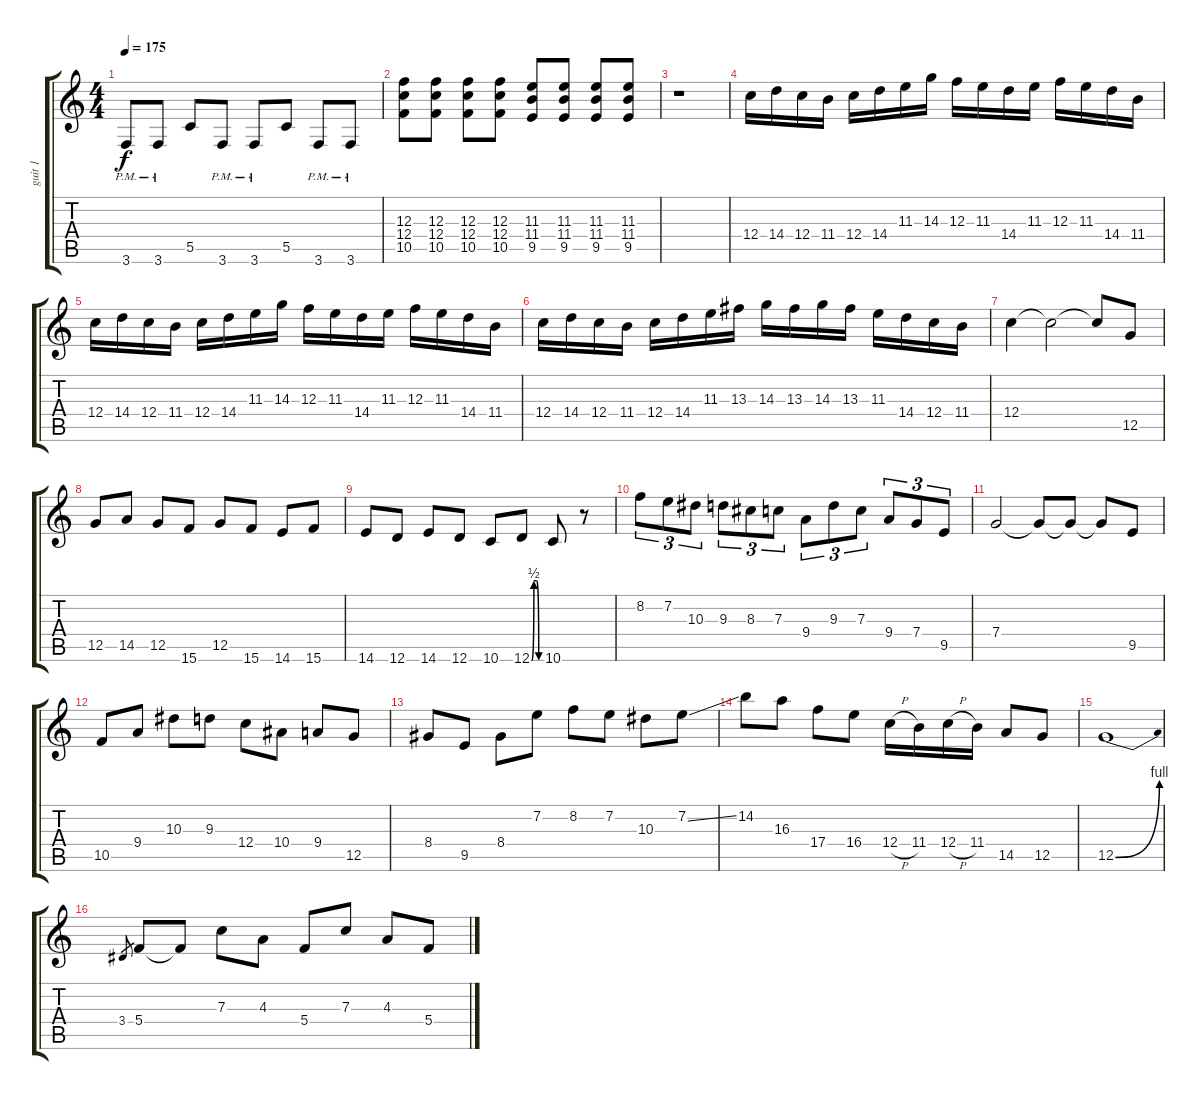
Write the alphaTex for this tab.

\track ("guit 1" "guit 1") {instrument overdrivenguitar}
\staff {score tabs}
\tuning (D4 A3 F3 C3 G2 D2) {hide}
\ts (4 4)
\tempo 175
\clef g2
\ks c
3.6{pm}.8{dy f} 3.6{pm}.8 5.5.8 3.6{pm}.8 3.6{pm}.8 5.5.8 3.6{pm}.8 3.6{pm}.8 |
(12.3 12.4 10.5).8 (12.3 12.4 10.5).8 (12.3 12.4 10.5).8 (12.3 12.4 10.5).8 (11.3 11.4 9.5).8 (11.3 11.4 9.5).8 (11.3 11.4 9.5).8 (11.3 11.4 9.5).8 |
r.1 |
12.4.16 14.4.16 12.4.16 11.4.16 12.4.16 14.4.16 11.3.16 14.3.16 12.3.16 11.3.16 14.4.16 11.3.16 12.3.16 11.3.16 14.4.16 11.4.16 |
12.4.16 14.4.16 12.4.16 11.4.16 12.4.16 14.4.16 11.3.16 14.3.16 12.3.16 11.3.16 14.4.16 11.3.16 12.3.16 11.3.16 14.4.16 11.4.16 |
12.4.16 14.4.16 12.4.16 11.4.16 12.4.16 14.4.16 11.3.16 13.3.16 14.3.16 13.3.16 14.3.16 13.3.16 11.3.16 14.4.16 12.4.16 11.4.16 |
12.4.4 12.4{t}.2 12.4{t}.8 12.5.8 |
12.5.8 14.5.8 12.5.8 15.6.8 12.5.8 15.6.8 14.6.8 15.6.8 |
14.6.8 12.6.8 14.6.8 12.6.8 10.6.8 12.6{be (custom 0 0 15 2 30 2 45 0 60 0)}.8 10.6.8 r.8 |
8.2.8{tu (3 2)} 7.2.8{tu (3 2)} 10.3.8{tu (3 2)} 9.3.8{tu (3 2)} 8.3.8{tu (3 2)} 7.3.8{tu (3 2)} 9.4.8{tu (3 2)} 9.3.8{tu (3 2)} 7.3.8{tu (3 2)} 9.4.8{tu (3 2)} 7.4.8{tu (3 2)} 9.5.8{tu (3 2)} |
7.4.2 7.4{t}.8 7.4{t}.8 7.4{t}.8 9.5.8 |
10.5.8 9.4.8 10.3.8 9.3.8 12.4.8 10.4.8 9.4.8 12.5.8 |
8.4.8 9.5.8 8.4.8 7.2.8 8.2.8 7.2.8 10.3.8 7.2{ss}.8 |
14.2.8 16.3.8 17.4.8 16.4.8 12.4{h}.16 11.4.16 12.4{h}.16 11.4.16 14.5.8 12.5.8 |
12.5{be (bend 0 0 60 4)}.1 |
3.4.8{gr} 5.4.8 5.4{t}.8 7.3.8 4.3.8 5.4.8 7.3.8 4.3.8 5.4{ss}.8
